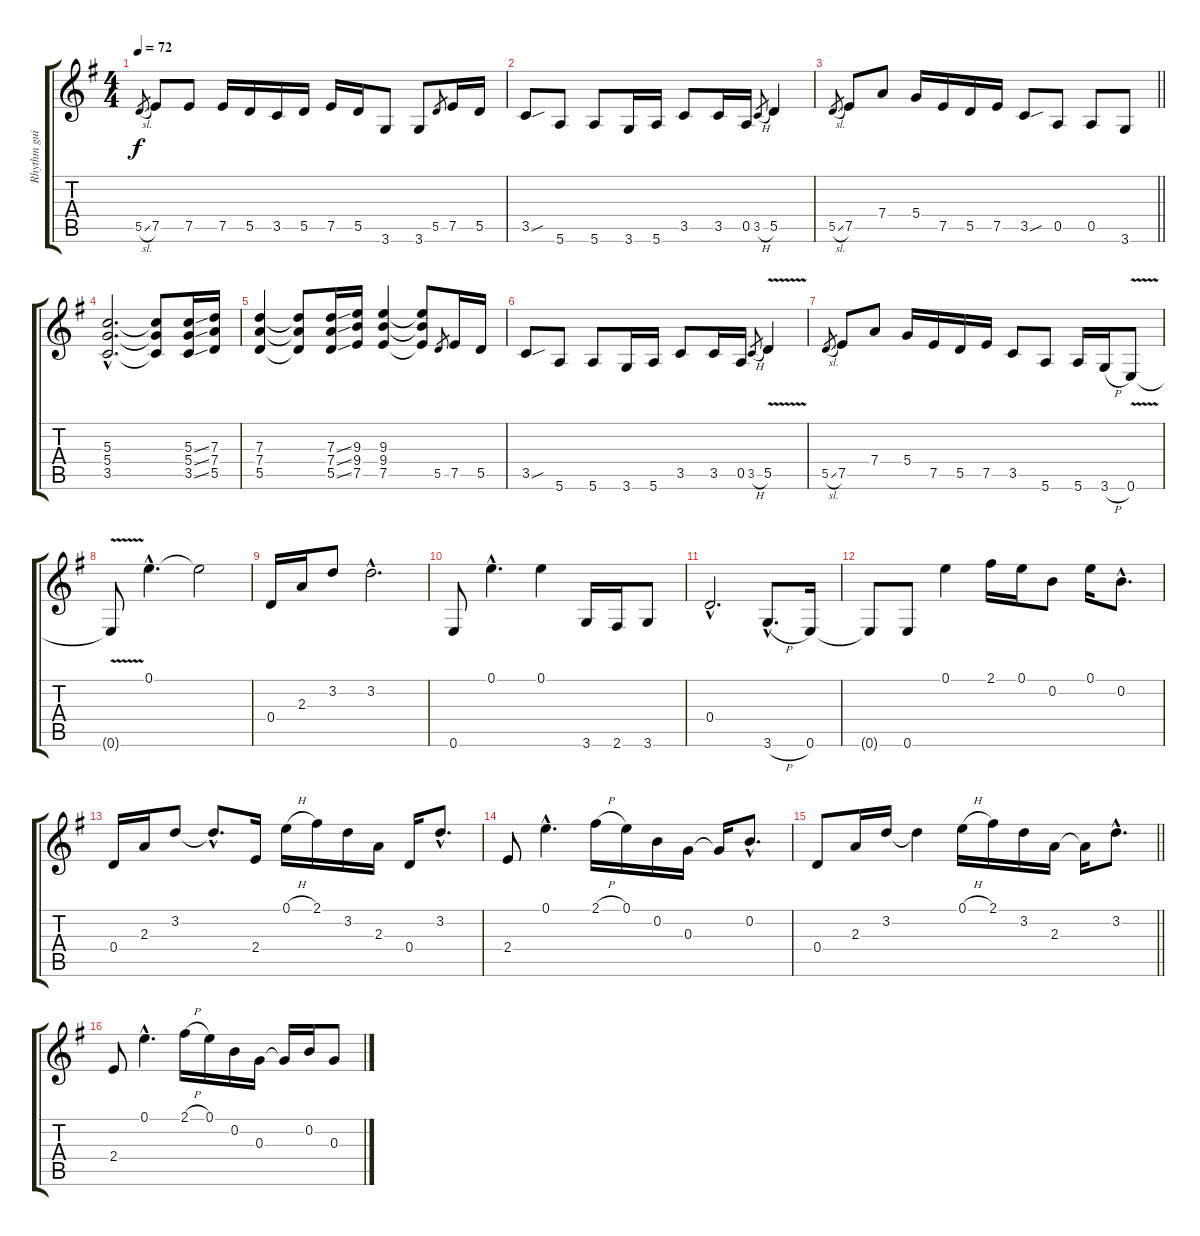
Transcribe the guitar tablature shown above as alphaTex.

\track ("Rhythm guitar" "Rhythm gui") {instrument overdrivenguitar}
\staff {score tabs}
\tuning (E4 B3 G3 D3 A2 E2) {hide}
\ts (4 4)
\tempo 72
\clef g2
\ks g
5.5{sl}.8{gr dy f} 7.5.8 7.5.8 7.5.16 5.5.16 3.5.16 5.5.16 7.5.16 5.5.16 3.6.8 3.6.8 5.5.8{gr} 7.5.16 5.5.16 |
3.5{sou}.8 5.6.8 5.6.8 3.6.16 5.6.16 3.5.8 3.5.16 0.5.16 3.5{h}.8{gr} 5.5.4 |
\barLineRight lightlight
5.5{sl}.8{gr} 7.5.8 7.4.8 5.4.16 7.5.16 5.5.16 7.5.16 3.5{sou}.8 0.5.8 0.5.8 3.6.8 |
(5.3{hac} 5.4{hac} 3.5{hac}).2{d} (5.3{t} 5.4{t} 3.5{t}).8 (5.3{ss} 5.4{ss} 3.5{ss}).16 (7.3 7.4 5.5).16 |
(7.3 7.4 5.5).4 (7.3{t} 7.4{t} 5.5{t}).8 (7.3{ss} 7.4{ss} 5.5{ss}).16 (9.3 9.4 7.5).16 (9.3 9.4 7.5).4 (9.3{t} 9.4{t} 7.5{t}).8 5.5.8{gr} 7.5.16 5.5.16 |
3.5{sou}.8 5.6.8 5.6.8 3.6.16 5.6.16 3.5.8 3.5.16 0.5.16 3.5{h}.8{gr} 5.5{v}.4 |
5.5{sl}.8{gr} 7.5.8 7.4.8 5.4.16 7.5.16 5.5.16 7.5.16 3.5.8 5.6.8 5.6.16 3.6{h}.16 0.6{v}.8 |
0.6{t}.8 0.1{hac}.4{d} 0.1{t}.2 |
0.4.16 2.3.16 3.2.8 3.2{hac}.2{d} |
0.6.8 0.1{hac}.4{d} 0.1.4 3.6.16 2.6.16 3.6.8 |
0.4{hac}.2{d} 3.6{h hac}.8{d} 0.6.16 |
0.6{t}.8 0.6.8 0.1.4 2.1.16 0.1.16 0.2.8 0.1.16 0.2{hac}.8{d} |
0.4.16 2.3.16 3.2.8 3.2{hac t}.8{d} 2.4.16 0.1{h}.16 2.1.16 3.2.16 2.3.16 0.4.16 3.2{hac}.8{d} |
2.4.8 0.1{hac}.4{d} 2.1{h}.16 0.1.16 0.2.16 0.3.16 0.3{t}.16 0.2{hac}.8{d} |
\barLineRight lightlight
0.4.8 2.3.16 3.2.16 3.2{t}.4 0.1{h}.16 2.1.16 3.2.16 2.3.16 2.3{t}.16 3.2{hac}.8{d} |
2.4.8 0.1{hac}.4{d} 2.1{h}.16 0.1.16 0.2.16 0.3.16 0.3{t}.16 0.2.16 0.3.8
